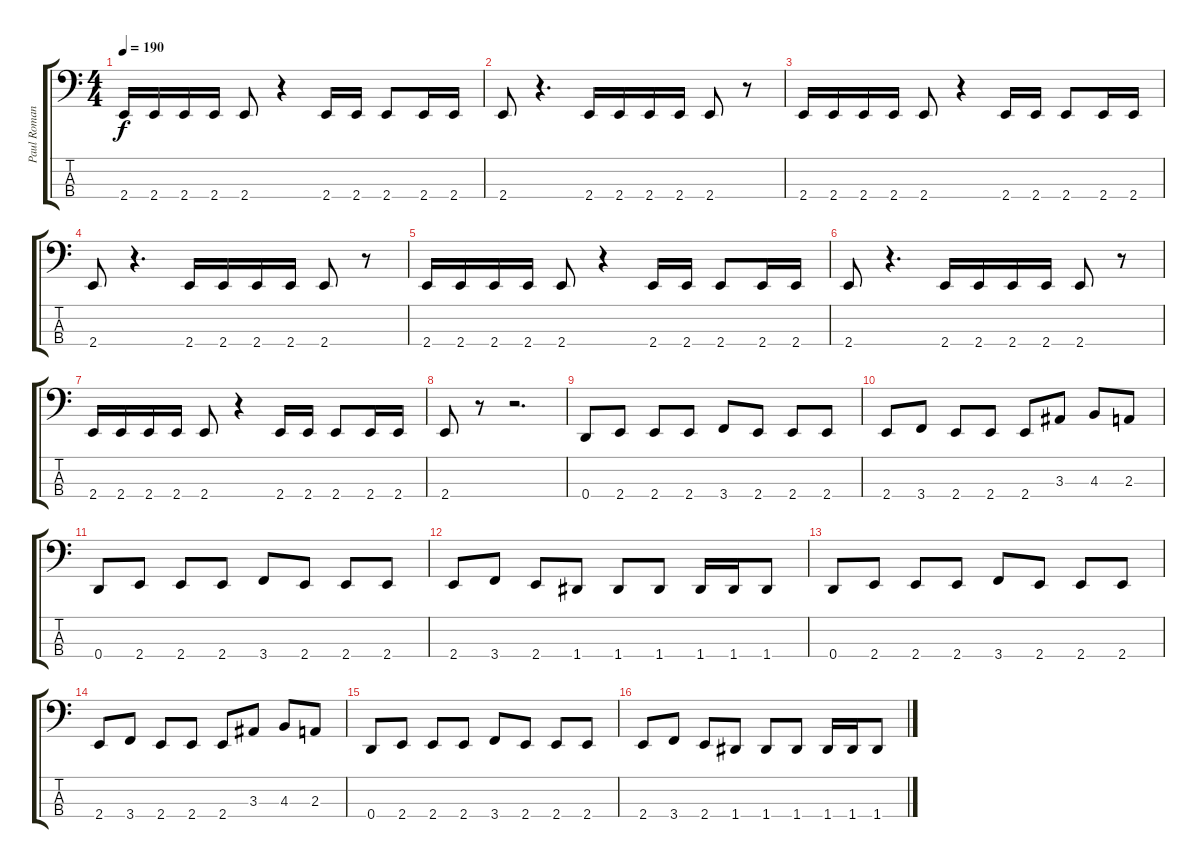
\track ("Paul Romanko" "Paul Roman") {instrument electricbasspick}
\staff {score tabs}
\tuning (F2 C2 G1 D1) {hide}
\ts (4 4)
\tempo 190
\clef f4
\ks c
2.4.16{dy f} 2.4.16 2.4.16 2.4.16 2.4.8 r.4 2.4.16 2.4.16 2.4.8 2.4.16 2.4.16 |
2.4.8 r.4{d} 2.4.16 2.4.16 2.4.16 2.4.16 2.4.8 r.8 |
2.4.16 2.4.16 2.4.16 2.4.16 2.4.8 r.4 2.4.16 2.4.16 2.4.8 2.4.16 2.4.16 |
2.4.8 r.4{d} 2.4.16 2.4.16 2.4.16 2.4.16 2.4.8 r.8 |
2.4.16 2.4.16 2.4.16 2.4.16 2.4.8 r.4 2.4.16 2.4.16 2.4.8 2.4.16 2.4.16 |
2.4.8 r.4{d} 2.4.16 2.4.16 2.4.16 2.4.16 2.4.8 r.8 |
2.4.16 2.4.16 2.4.16 2.4.16 2.4.8 r.4 2.4.16 2.4.16 2.4.8 2.4.16 2.4.16 |
2.4.8 r.8 r.2{d} |
0.4.8 2.4.8 2.4.8 2.4.8 3.4.8 2.4.8 2.4.8 2.4.8 |
2.4.8 3.4.8 2.4.8 2.4.8 2.4.8 3.3.8 4.3.8 2.3.8 |
0.4.8 2.4.8 2.4.8 2.4.8 3.4.8 2.4.8 2.4.8 2.4.8 |
2.4.8 3.4.8 2.4.8 1.4.8 1.4.8 1.4.8 1.4.16 1.4.16 1.4.8 |
0.4.8 2.4.8 2.4.8 2.4.8 3.4.8 2.4.8 2.4.8 2.4.8 |
2.4.8 3.4.8 2.4.8 2.4.8 2.4.8 3.3.8 4.3.8 2.3.8 |
0.4.8 2.4.8 2.4.8 2.4.8 3.4.8 2.4.8 2.4.8 2.4.8 |
2.4.8 3.4.8 2.4.8 1.4.8 1.4.8 1.4.8 1.4.16 1.4.16 1.4.8
